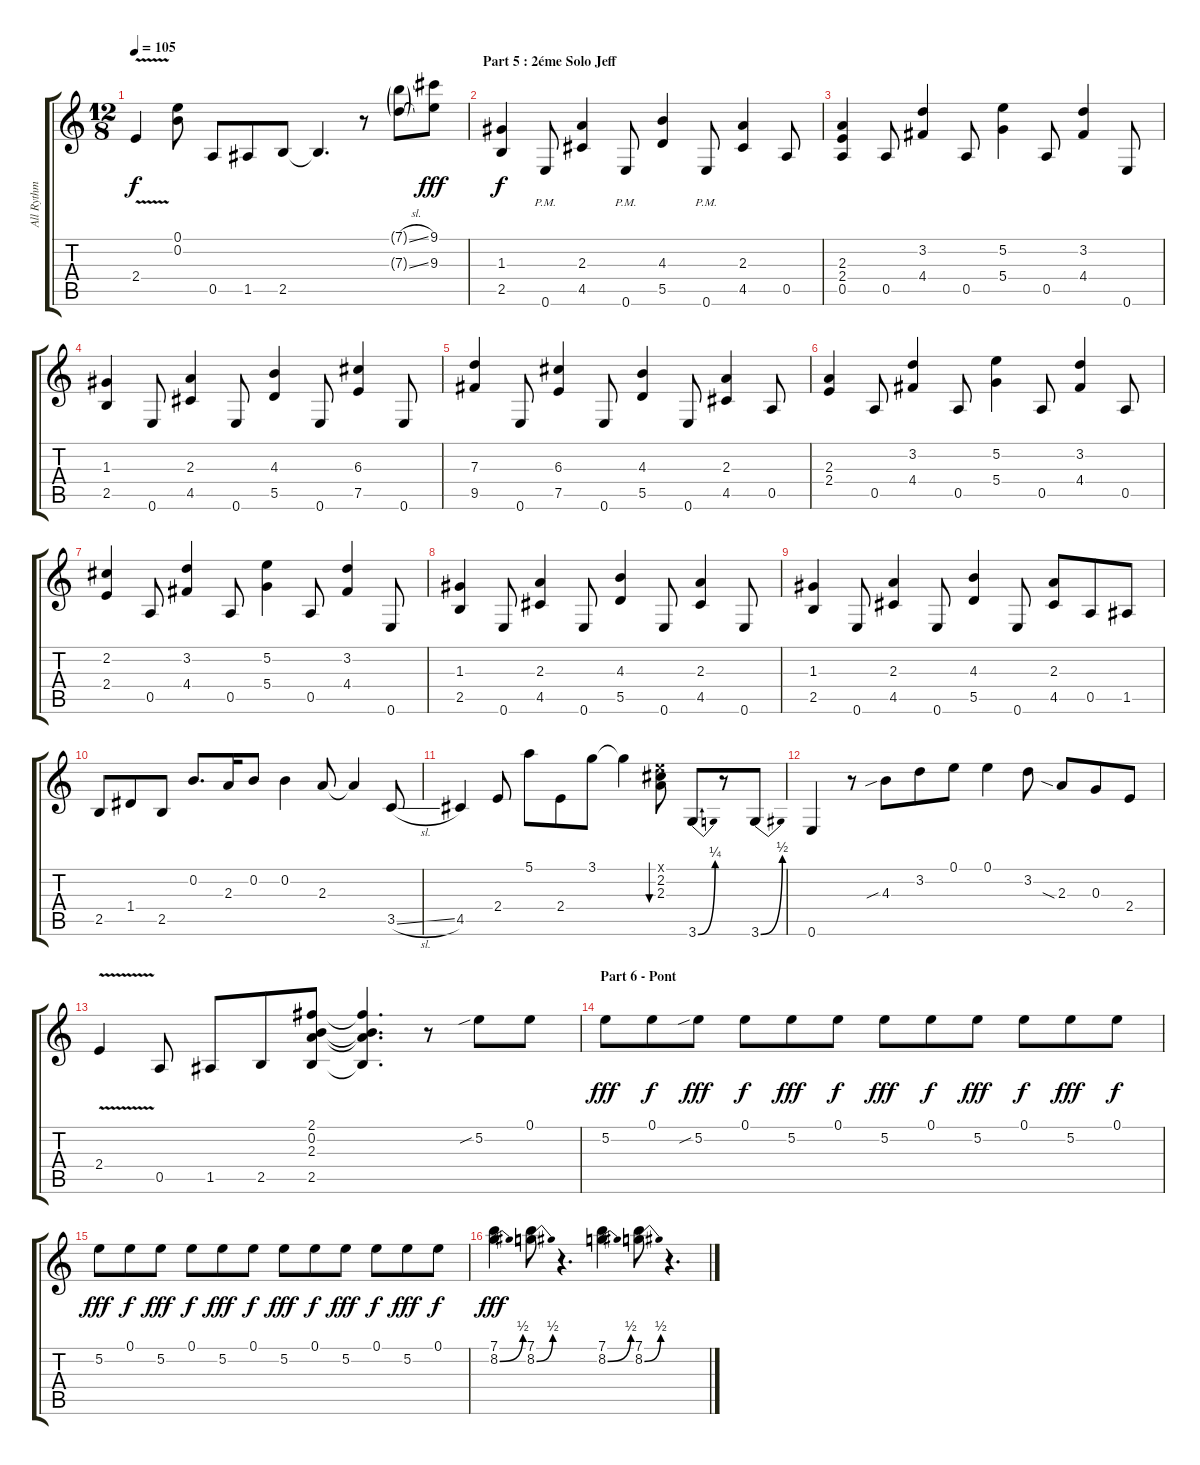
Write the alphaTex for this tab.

\track ("All Rythm" "All Rythm") {instrument acousticguitarnylon}
\staff {score tabs}
\tuning (E4 B3 G3 D3 A2 E2) {hide}
\ts (12 8)
\tempo 105
\clef g2
\ks c
2.4{v}.4{dy f} (0.1 0.2).8 0.5.8 1.5.8 2.5.8 2.5{t}.4{d} r.8 (7.1{sl g} 7.3{sl g}).8 (9.1 9.3).8{dy fff} |
\section ("" "Part 5 : 2éme Solo Jeff")
(1.3 2.5).4{dy f} 0.6{pm}.8 (2.3 4.5).4 0.6{pm}.8 (4.3 5.5).4 0.6{pm}.8 (2.3 4.5).4 0.5.8 |
(2.3 2.4 0.5).4 0.5.8 (3.2 4.4).4 0.5.8 (5.2 5.4).4 0.5.8 (3.2 4.4).4 0.6.8 |
(1.3 2.5).4 0.6.8 (2.3 4.5).4 0.6.8 (4.3 5.5).4 0.6.8 (6.3 7.5).4 0.6.8 |
(7.3 9.5).4 0.6.8 (6.3 7.5).4 0.6.8 (4.3 5.5).4 0.6.8 (2.3 4.5).4 0.5.8 |
(2.3 2.4).4 0.5.8 (3.2 4.4).4 0.5.8 (5.2 5.4).4 0.5.8 (3.2 4.4).4 0.5.8 |
(2.2 2.4).4 0.5.8 (3.2 4.4).4 0.5.8 (5.2 5.4).4 0.5.8 (3.2 4.4).4 0.6.8 |
(1.3 2.5).4 0.6.8 (2.3 4.5).4 0.6.8 (4.3 5.5).4 0.6.8 (2.3 4.5).4 0.6.8 |
(1.3 2.5).4 0.6.8 (2.3 4.5).4 0.6.8 (4.3 5.5).4 0.6.8 (2.3 4.5).8 0.5.8 1.5.8 |
2.5.8 1.4.8 2.5.8 0.2.8{d} 2.3.16 0.2.8 0.2.4 2.3.8 2.3{t}.4 3.5{sl}.8 |
4.5.4 2.4.8 5.1.8 2.4.8 3.1.8 3.1{t}.4 (0.1{x} 2.2 2.3).8{bu 60} 3.6{be (bend 0 0 60 1)}.8 r.8 3.6{be (bend 0 0 60 2)}.8 |
0.6.4 r.8 4.3{sib}.8 3.2.8 0.1.8 0.1.4 3.2.8 2.3{sia}.8 0.3.8 2.4.8 |
2.4{v}.4 0.5.8 1.5.8 2.5.8 (2.1 0.2 2.3 2.5).8 (2.1{t} 0.2{t} 2.3{t} 2.5{t}).4{d} r.8 5.2{sib}.8 0.1.8 |
\section ("" "Part 6 - Pont")
5.2.8{dy fff} 0.1.8{dy f} 5.2{sib}.8{dy fff} 0.1.8{dy f} 5.2.8{dy fff} 0.1.8{dy f} 5.2.8{dy fff} 0.1.8{dy f} 5.2.8{dy fff} 0.1.8{dy f} 5.2.8{dy fff} 0.1.8{dy f} |
5.2.8{dy fff} 0.1.8{dy f} 5.2.8{dy fff} 0.1.8{dy f} 5.2.8{dy fff} 0.1.8{dy f} 5.2.8{dy fff} 0.1.8{dy f} 5.2.8{dy fff} 0.1.8{dy f} 5.2.8{dy fff} 0.1.8{dy f} |
(7.1 8.2{be (bend 0 0 60 2)}).4{dy fff} (7.1 8.2{be (bend 0 0 60 2)}).8 r.4{d} (7.1 8.2{be (bend 0 0 60 2)}).4 (7.1 8.2{be (bend 0 0 60 2)}).8 r.4{d}
